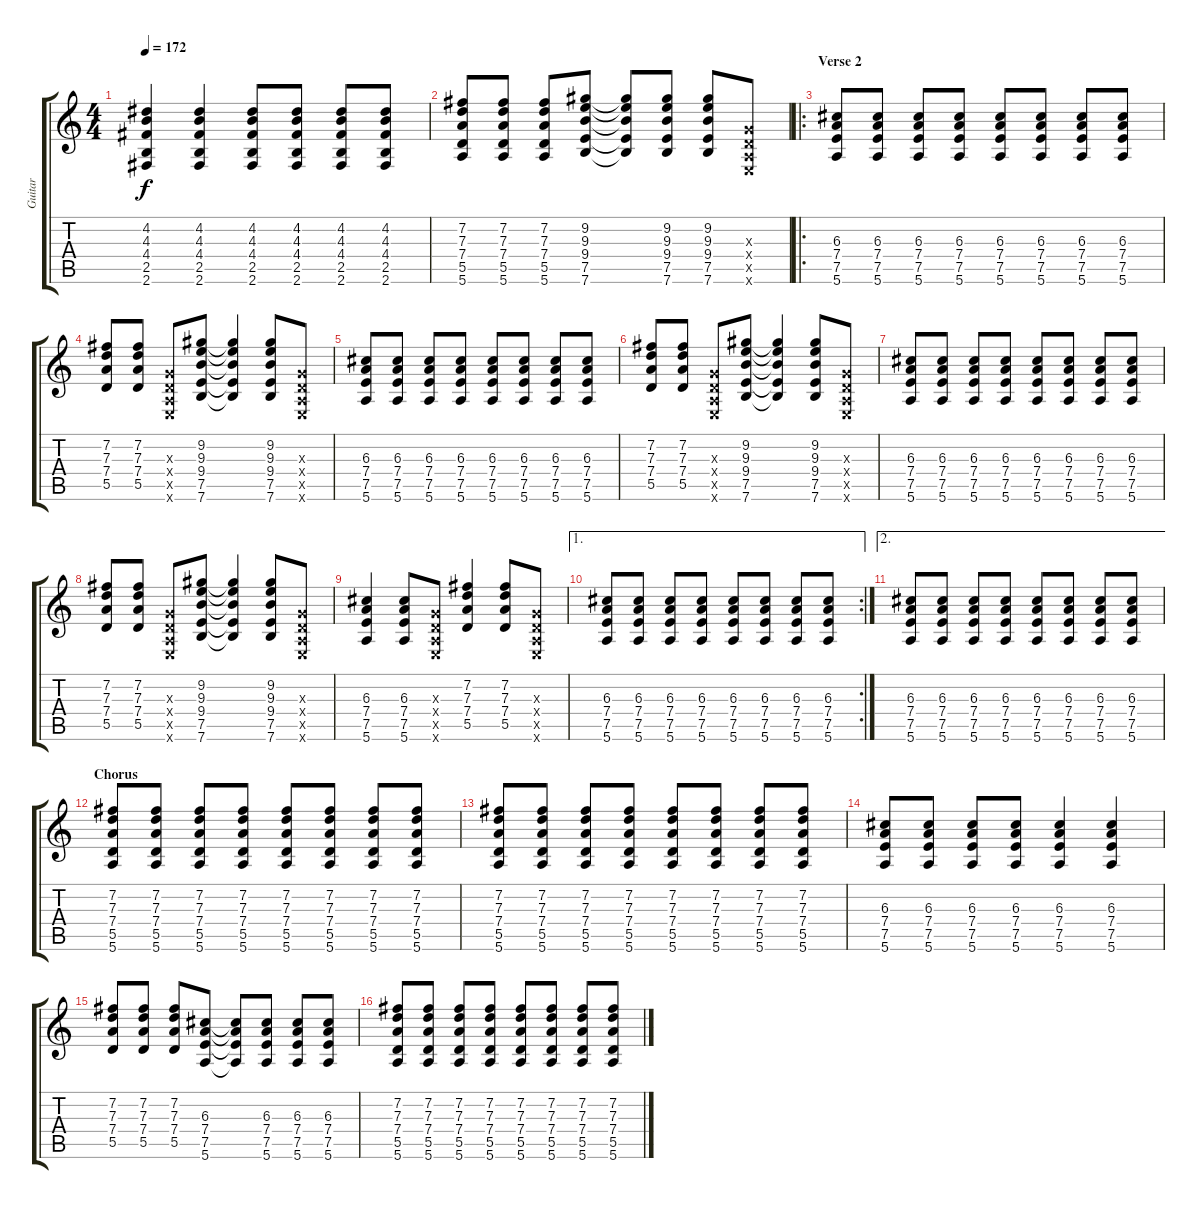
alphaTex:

\track ("Guitar" "Guitar") {instrument distortionguitar}
\staff {score tabs}
\tuning (E4 B3 G3 D3 A2 E2) {hide}
\ts (4 4)
\tempo 172
\clef g2
\ks c
(4.2 4.3 4.4 2.5 2.6).4{dy f} (4.2 4.3 4.4 2.5 2.6).4 (4.2 4.3 4.4 2.5 2.6).8 (4.2 4.3 4.4 2.5 2.6).8 (4.2 4.3 4.4 2.5 2.6).8 (4.2 4.3 4.4 2.5 2.6).8 |
(7.2 7.3 7.4 5.5 5.6).8 (7.2 7.3 7.4 5.5 5.6).8 (7.2 7.3 7.4 5.5 5.6).8 (9.2 9.3 9.4 7.5 7.6).8 (9.2{t} 9.3{t} 9.4{t} 7.5{t} 7.6{t}).8 (9.2 9.3 9.4 7.5 7.6).8 (9.2 9.3 9.4 7.5 7.6).8 (0.3{x} 0.4{x} 0.5{x} 0.6{x}).8 |
\ro
\section ("" "Verse 2")
(6.3 7.4 7.5 5.6).8 (6.3 7.4 7.5 5.6).8 (6.3 7.4 7.5 5.6).8 (6.3 7.4 7.5 5.6).8 (6.3 7.4 7.5 5.6).8 (6.3 7.4 7.5 5.6).8 (6.3 7.4 7.5 5.6).8 (6.3 7.4 7.5 5.6).8 |
(7.2 7.3 7.4 5.5).8 (7.2 7.3 7.4 5.5).8 (0.3{x} 0.4{x} 0.5{x} 0.6{x}).8 (9.2 9.3 9.4 7.5 7.6).8 (9.2{t} 9.3{t} 9.4{t} 7.5{t} 7.6{t}).4 (9.2 9.3 9.4 7.5 7.6).8 (0.3{x} 0.4{x} 0.5{x} 0.6{x}).8 |
(6.3 7.4 7.5 5.6).8 (6.3 7.4 7.5 5.6).8 (6.3 7.4 7.5 5.6).8 (6.3 7.4 7.5 5.6).8 (6.3 7.4 7.5 5.6).8 (6.3 7.4 7.5 5.6).8 (6.3 7.4 7.5 5.6).8 (6.3 7.4 7.5 5.6).8 |
(7.2 7.3 7.4 5.5).8 (7.2 7.3 7.4 5.5).8 (0.3{x} 0.4{x} 0.5{x} 0.6{x}).8 (9.2 9.3 9.4 7.5 7.6).8 (9.2{t} 9.3{t} 9.4{t} 7.5{t} 7.6{t}).4 (9.2 9.3 9.4 7.5 7.6).8 (0.3{x} 0.4{x} 0.5{x} 0.6{x}).8 |
(6.3 7.4 7.5 5.6).8 (6.3 7.4 7.5 5.6).8 (6.3 7.4 7.5 5.6).8 (6.3 7.4 7.5 5.6).8 (6.3 7.4 7.5 5.6).8 (6.3 7.4 7.5 5.6).8 (6.3 7.4 7.5 5.6).8 (6.3 7.4 7.5 5.6).8 |
(7.2 7.3 7.4 5.5).8 (7.2 7.3 7.4 5.5).8 (0.3{x} 0.4{x} 0.5{x} 0.6{x}).8 (9.2 9.3 9.4 7.5 7.6).8 (9.2{t} 9.3{t} 9.4{t} 7.5{t} 7.6{t}).4 (9.2 9.3 9.4 7.5 7.6).8 (0.3{x} 0.4{x} 0.5{x} 0.6{x}).8 |
(6.3 7.4 7.5 5.6).4 (6.3 7.4 7.5 5.6).8 (0.3{x} 0.4{x} 0.5{x} 0.6{x}).8 (7.2 7.3 7.4 5.5).4 (7.2 7.3 7.4 5.5).8 (0.3{x} 0.4{x} 0.5{x} 0.6{x}).8 |
\ae 1
\rc 2
(6.3 7.4 7.5 5.6).8 (6.3 7.4 7.5 5.6).8 (6.3 7.4 7.5 5.6).8 (6.3 7.4 7.5 5.6).8 (6.3 7.4 7.5 5.6).8 (6.3 7.4 7.5 5.6).8 (6.3 7.4 7.5 5.6).8 (6.3 7.4 7.5 5.6).8 |
\ae 2
(6.3 7.4 7.5 5.6).8 (6.3 7.4 7.5 5.6).8 (6.3 7.4 7.5 5.6).8 (6.3 7.4 7.5 5.6).8 (6.3 7.4 7.5 5.6).8 (6.3 7.4 7.5 5.6).8 (6.3 7.4 7.5 5.6).8 (6.3 7.4 7.5 5.6).8 |
\section ("" "Chorus")
(7.2 7.3 7.4 5.5 5.6).8 (7.2 7.3 7.4 5.5 5.6).8 (7.2 7.3 7.4 5.5 5.6).8 (7.2 7.3 7.4 5.5 5.6).8 (7.2 7.3 7.4 5.5 5.6).8 (7.2 7.3 7.4 5.5 5.6).8 (7.2 7.3 7.4 5.5 5.6).8 (7.2 7.3 7.4 5.5 5.6).8 |
(7.2 7.3 7.4 5.5 5.6).8 (7.2 7.3 7.4 5.5 5.6).8 (7.2 7.3 7.4 5.5 5.6).8 (7.2 7.3 7.4 5.5 5.6).8 (7.2 7.3 7.4 5.5 5.6).8 (7.2 7.3 7.4 5.5 5.6).8 (7.2 7.3 7.4 5.5 5.6).8 (7.2 7.3 7.4 5.5 5.6).8 |
(6.3 7.4 7.5 5.6).8 (6.3 7.4 7.5 5.6).8 (6.3 7.4 7.5 5.6).8 (6.3 7.4 7.5 5.6).8 (6.3 7.4 7.5 5.6).4 (6.3 7.4 7.5 5.6).4 |
(7.2 7.3 7.4 5.5).8 (7.2 7.3 7.4 5.5).8 (7.2 7.3 7.4 5.5).8 (6.3 7.4 7.5 5.6).8 (6.3{t} 7.4{t} 7.5{t} 5.6{t}).8 (6.3 7.4 7.5 5.6).8 (6.3 7.4 7.5 5.6).8 (6.3 7.4 7.5 5.6).8 |
(7.2 7.3 7.4 5.5 5.6).8 (7.2 7.3 7.4 5.5 5.6).8 (7.2 7.3 7.4 5.5 5.6).8 (7.2 7.3 7.4 5.5 5.6).8 (7.2 7.3 7.4 5.5 5.6).8 (7.2 7.3 7.4 5.5 5.6).8 (7.2 7.3 7.4 5.5 5.6).8 (7.2 7.3 7.4 5.5 5.6).8
